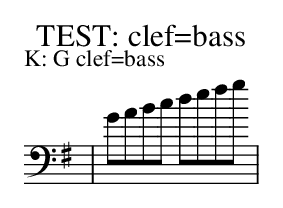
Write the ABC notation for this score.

X:1
T: TEST: clef=bass
P: K: G clef=bass
K: G clef=bass
| GABc defg |
